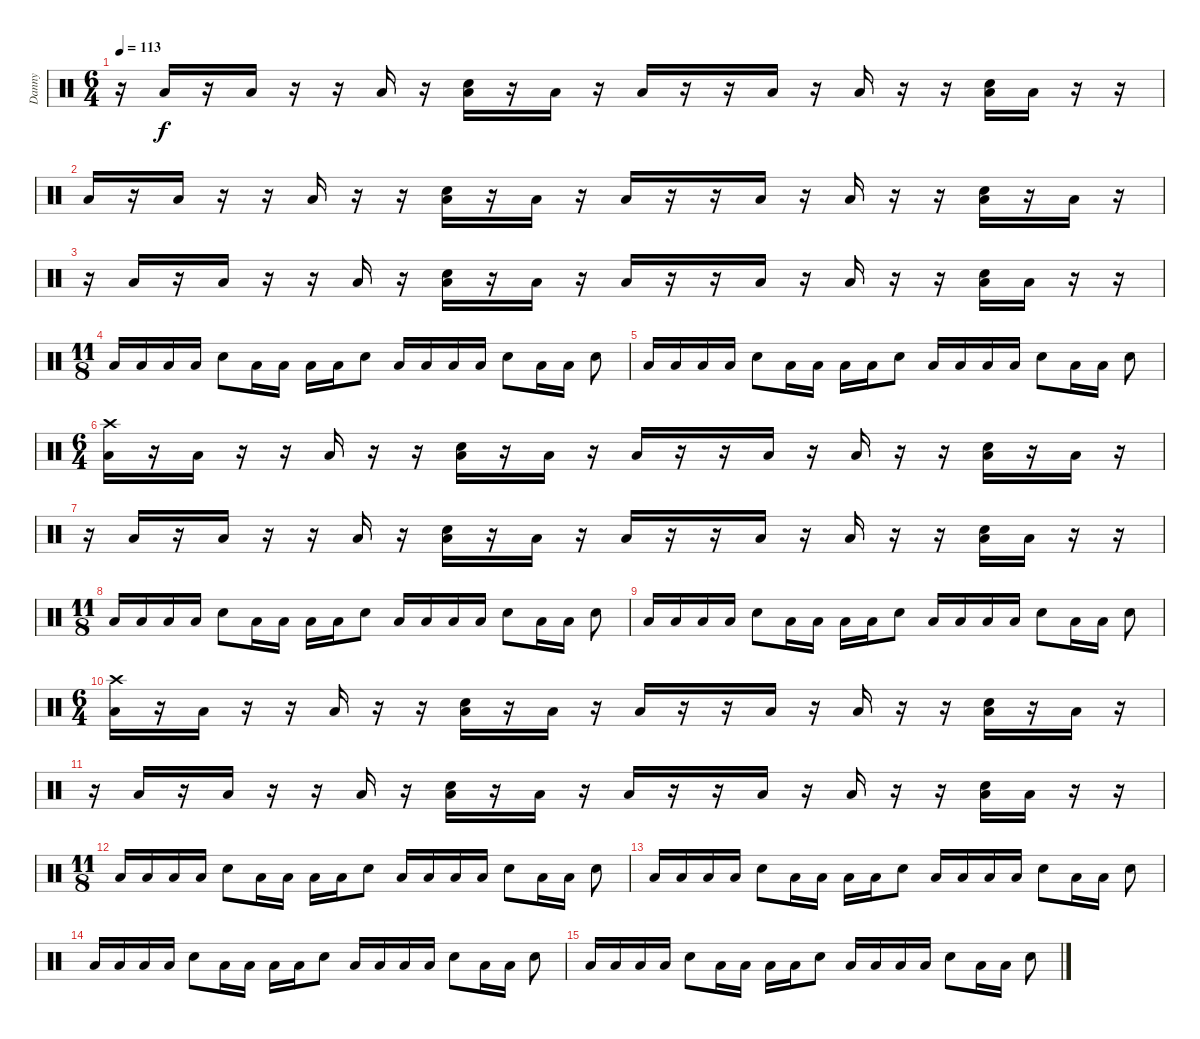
\track ("Danny" "Danny") {instrument percussion}
\staff {score}
\articulation defaults
\ts (6 4)
\tempo 113
\clef neutral
\ks c
r.16{dy f} "Low Floor Tom (hit)".16 r.16 "Low Floor Tom (hit)".16 r.16 r.16 "Low Floor Tom (hit)".16 r.16 ("Snare (hit) 2" "Low Floor Tom (hit)").16 r.16 "Low Floor Tom (hit)".16 r.16 "Low Floor Tom (hit)".16 r.16 r.16 "Low Floor Tom (hit)".16 r.16 "Low Floor Tom (hit)".16 r.16 r.16 ("Snare (hit) 2" "Low Floor Tom (hit)").16 "Low Floor Tom (hit)".16 r.16 r.16 |
"Low Floor Tom (hit)".16 r.16 "Low Floor Tom (hit)".16 r.16 r.16 "Low Floor Tom (hit)".16 r.16 r.16 ("Snare (hit) 2" "Low Floor Tom (hit)").16 r.16 "Low Floor Tom (hit)".16 r.16 "Low Floor Tom (hit)".16 r.16 r.16 "Low Floor Tom (hit)".16 r.16 "Low Floor Tom (hit)".16 r.16 r.16 ("Snare (hit) 2" "Low Floor Tom (hit)").16 r.16 "Low Floor Tom (hit)".16 r.16 |
r.16 "Low Floor Tom (hit)".16 r.16 "Low Floor Tom (hit)".16 r.16 r.16 "Low Floor Tom (hit)".16 r.16 ("Snare (hit) 2" "Low Floor Tom (hit)").16 r.16 "Low Floor Tom (hit)".16 r.16 "Low Floor Tom (hit)".16 r.16 r.16 "Low Floor Tom (hit)".16 r.16 "Low Floor Tom (hit)".16 r.16 r.16 ("Snare (hit) 2" "Low Floor Tom (hit)").16 "Low Floor Tom (hit)".16 r.16 r.16 |
\ts (11 8)
"Low Floor Tom (hit)".16 "Low Floor Tom (hit)".16 "Low Floor Tom (hit)".16 "Low Floor Tom (hit)".16 "Snare (hit) 2".8 "Low Floor Tom (hit)".16 "Low Floor Tom (hit)".16 "Low Floor Tom (hit)".16 "Low Floor Tom (hit)".16 "Snare (hit) 2".8 "Low Floor Tom (hit)".16 "Low Floor Tom (hit)".16 "Low Floor Tom (hit)".16 "Low Floor Tom (hit)".16 "Snare (hit) 2".8 "Low Floor Tom (hit)".16 "Low Floor Tom (hit)".16 "Snare (hit) 2".8 |
"Low Floor Tom (hit)".16 "Low Floor Tom (hit)".16 "Low Floor Tom (hit)".16 "Low Floor Tom (hit)".16 "Snare (hit) 2".8 "Low Floor Tom (hit)".16 "Low Floor Tom (hit)".16 "Low Floor Tom (hit)".16 "Low Floor Tom (hit)".16 "Snare (hit) 2".8 "Low Floor Tom (hit)".16 "Low Floor Tom (hit)".16 "Low Floor Tom (hit)".16 "Low Floor Tom (hit)".16 "Snare (hit) 2".8 "Low Floor Tom (hit)".16 "Low Floor Tom (hit)".16 "Snare (hit) 2".8 |
\ts (6 4)
("Crash high (hit)" "Low Floor Tom (hit)").16 r.16 "Low Floor Tom (hit)".16 r.16 r.16 "Low Floor Tom (hit)".16 r.16 r.16 ("Snare (hit) 2" "Low Floor Tom (hit)").16 r.16 "Low Floor Tom (hit)".16 r.16 "Low Floor Tom (hit)".16 r.16 r.16 "Low Floor Tom (hit)".16 r.16 "Low Floor Tom (hit)".16 r.16 r.16 ("Snare (hit) 2" "Low Floor Tom (hit)").16 r.16 "Low Floor Tom (hit)".16 r.16 |
r.16 "Low Floor Tom (hit)".16 r.16 "Low Floor Tom (hit)".16 r.16 r.16 "Low Floor Tom (hit)".16 r.16 ("Snare (hit) 2" "Low Floor Tom (hit)").16 r.16 "Low Floor Tom (hit)".16 r.16 "Low Floor Tom (hit)".16 r.16 r.16 "Low Floor Tom (hit)".16 r.16 "Low Floor Tom (hit)".16 r.16 r.16 ("Snare (hit) 2" "Low Floor Tom (hit)").16 "Low Floor Tom (hit)".16 r.16 r.16 |
\ts (11 8)
"Low Floor Tom (hit)".16 "Low Floor Tom (hit)".16 "Low Floor Tom (hit)".16 "Low Floor Tom (hit)".16 "Snare (hit) 2".8 "Low Floor Tom (hit)".16 "Low Floor Tom (hit)".16 "Low Floor Tom (hit)".16 "Low Floor Tom (hit)".16 "Snare (hit) 2".8 "Low Floor Tom (hit)".16 "Low Floor Tom (hit)".16 "Low Floor Tom (hit)".16 "Low Floor Tom (hit)".16 "Snare (hit) 2".8 "Low Floor Tom (hit)".16 "Low Floor Tom (hit)".16 "Snare (hit) 2".8 |
"Low Floor Tom (hit)".16 "Low Floor Tom (hit)".16 "Low Floor Tom (hit)".16 "Low Floor Tom (hit)".16 "Snare (hit) 2".8 "Low Floor Tom (hit)".16 "Low Floor Tom (hit)".16 "Low Floor Tom (hit)".16 "Low Floor Tom (hit)".16 "Snare (hit) 2".8 "Low Floor Tom (hit)".16 "Low Floor Tom (hit)".16 "Low Floor Tom (hit)".16 "Low Floor Tom (hit)".16 "Snare (hit) 2".8 "Low Floor Tom (hit)".16 "Low Floor Tom (hit)".16 "Snare (hit) 2".8 |
\ts (6 4)
("Crash high (hit)" "Low Floor Tom (hit)").16 r.16 "Low Floor Tom (hit)".16 r.16 r.16 "Low Floor Tom (hit)".16 r.16 r.16 ("Snare (hit) 2" "Low Floor Tom (hit)").16 r.16 "Low Floor Tom (hit)".16 r.16 "Low Floor Tom (hit)".16 r.16 r.16 "Low Floor Tom (hit)".16 r.16 "Low Floor Tom (hit)".16 r.16 r.16 ("Snare (hit) 2" "Low Floor Tom (hit)").16 r.16 "Low Floor Tom (hit)".16 r.16 |
r.16 "Low Floor Tom (hit)".16 r.16 "Low Floor Tom (hit)".16 r.16 r.16 "Low Floor Tom (hit)".16 r.16 ("Snare (hit) 2" "Low Floor Tom (hit)").16 r.16 "Low Floor Tom (hit)".16 r.16 "Low Floor Tom (hit)".16 r.16 r.16 "Low Floor Tom (hit)".16 r.16 "Low Floor Tom (hit)".16 r.16 r.16 ("Snare (hit) 2" "Low Floor Tom (hit)").16 "Low Floor Tom (hit)".16 r.16 r.16 |
\ts (11 8)
"Low Floor Tom (hit)".16 "Low Floor Tom (hit)".16 "Low Floor Tom (hit)".16 "Low Floor Tom (hit)".16 "Snare (hit) 2".8 "Low Floor Tom (hit)".16 "Low Floor Tom (hit)".16 "Low Floor Tom (hit)".16 "Low Floor Tom (hit)".16 "Snare (hit) 2".8 "Low Floor Tom (hit)".16 "Low Floor Tom (hit)".16 "Low Floor Tom (hit)".16 "Low Floor Tom (hit)".16 "Snare (hit) 2".8 "Low Floor Tom (hit)".16 "Low Floor Tom (hit)".16 "Snare (hit) 2".8 |
"Low Floor Tom (hit)".16 "Low Floor Tom (hit)".16 "Low Floor Tom (hit)".16 "Low Floor Tom (hit)".16 "Snare (hit) 2".8 "Low Floor Tom (hit)".16 "Low Floor Tom (hit)".16 "Low Floor Tom (hit)".16 "Low Floor Tom (hit)".16 "Snare (hit) 2".8 "Low Floor Tom (hit)".16 "Low Floor Tom (hit)".16 "Low Floor Tom (hit)".16 "Low Floor Tom (hit)".16 "Snare (hit) 2".8 "Low Floor Tom (hit)".16 "Low Floor Tom (hit)".16 "Snare (hit) 2".8 |
"Low Floor Tom (hit)".16 "Low Floor Tom (hit)".16 "Low Floor Tom (hit)".16 "Low Floor Tom (hit)".16 "Snare (hit) 2".8 "Low Floor Tom (hit)".16 "Low Floor Tom (hit)".16 "Low Floor Tom (hit)".16 "Low Floor Tom (hit)".16 "Snare (hit) 2".8 "Low Floor Tom (hit)".16 "Low Floor Tom (hit)".16 "Low Floor Tom (hit)".16 "Low Floor Tom (hit)".16 "Snare (hit) 2".8 "Low Floor Tom (hit)".16 "Low Floor Tom (hit)".16 "Snare (hit) 2".8 |
"Low Floor Tom (hit)".16 "Low Floor Tom (hit)".16 "Low Floor Tom (hit)".16 "Low Floor Tom (hit)".16 "Snare (hit) 2".8 "Low Floor Tom (hit)".16 "Low Floor Tom (hit)".16 "Low Floor Tom (hit)".16 "Low Floor Tom (hit)".16 "Snare (hit) 2".8 "Low Floor Tom (hit)".16 "Low Floor Tom (hit)".16 "Low Floor Tom (hit)".16 "Low Floor Tom (hit)".16 "Snare (hit) 2".8 "Low Floor Tom (hit)".16 "Low Floor Tom (hit)".16 "Snare (hit) 2".8
